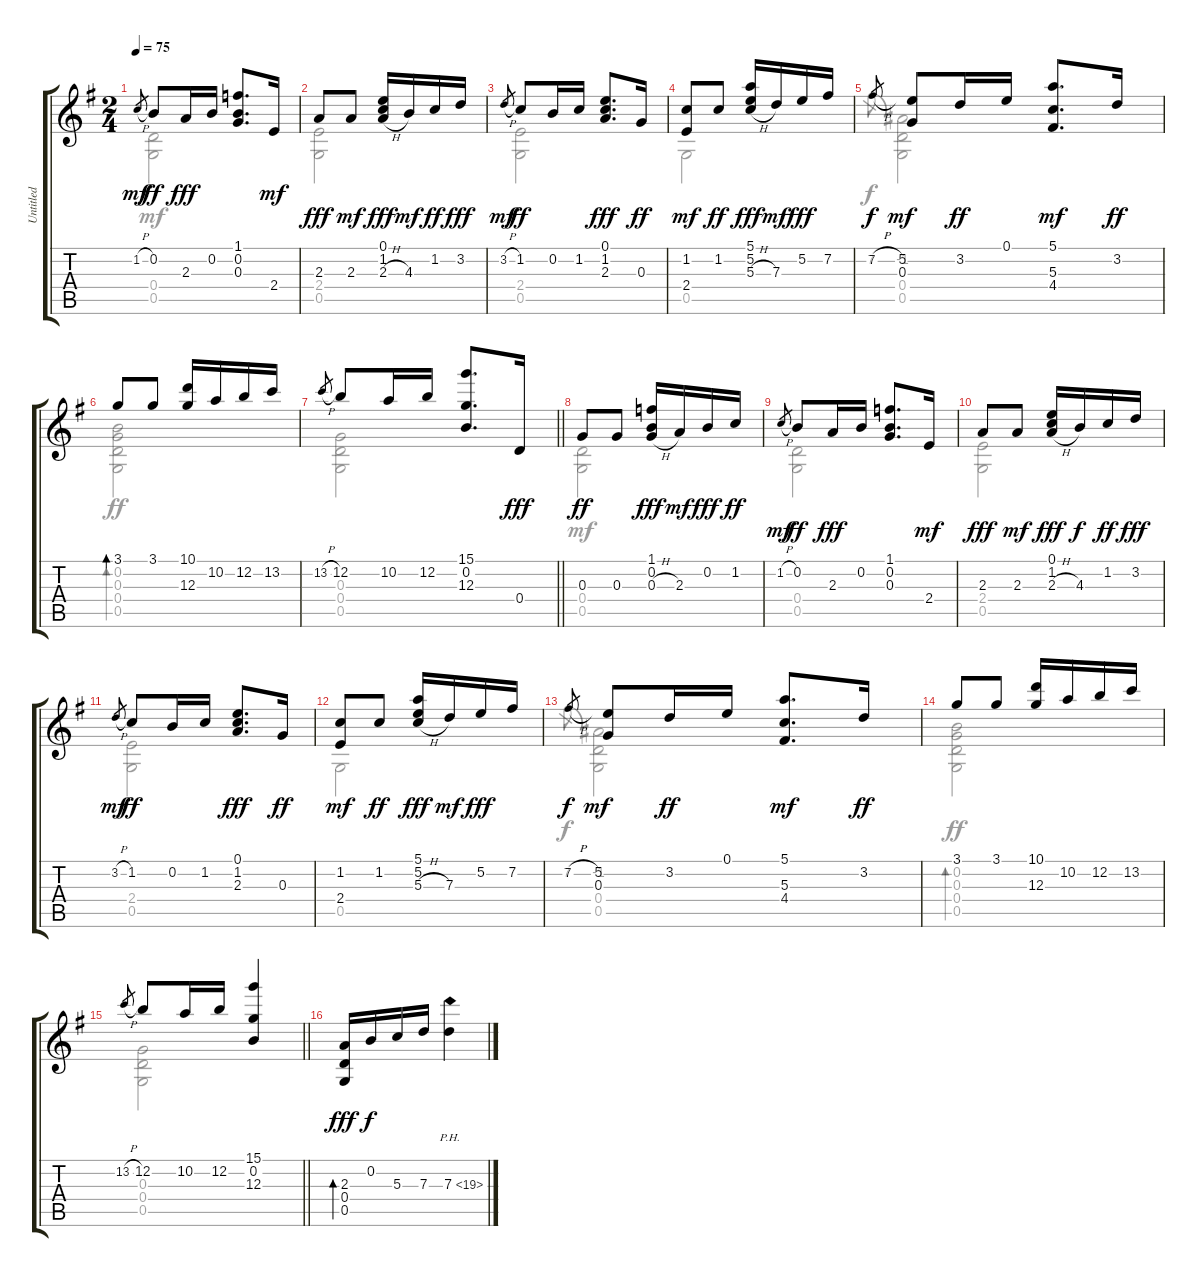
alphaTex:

\track ("Untitled" "Untitled") {instrument acousticguitarnylon}
\staff {score tabs}
\tuning (E4 B3 G3 D3 G2 D2) {hide}
\voice
\ts (2 4)
\tempo 75
\clef g2
\ks g
1.2{h}.8{gr dy mf} 0.2.8{dy ff} 2.3.16{dy fff} 0.2.16 (1.1 0.2 0.3).8{d} 2.4.16{dy mf} |
2.3.8{dy fff} 2.3.8{dy mf} (0.1 1.2 2.3{h}).16{dy fff} 4.3.16{dy mf} 1.2.16{dy ff} 3.2.16{dy fff} |
3.2{h}.8{gr dy mf} 1.2.8{dy ff} 0.2.16 1.2.16 (0.1 1.2 2.3).8{d dy fff} 0.3.16{dy ff} |
(1.2 2.4).8{dy mf} 1.2.8{dy ff} (5.1 5.2 5.3{h}).16{dy fff} 7.3.16{dy mf} 5.2.16{dy fff} 7.2.16 |
7.2{h}.8{gr dy f} (5.2 0.3).8{dy mf} 3.2.16{dy ff} 0.1.16 (5.1 5.3 4.4).8{d dy mf} 3.2.16{dy ff} |
3.1.8{bd 30} 3.1.8 (10.1 12.3).16 10.2.16 12.2.16 13.2.16 |
\barLineRight lightlight
13.2{h}.8{gr} 12.2.8 10.2.16 12.2.16 (15.1 0.2 12.3).8{d} 0.4.16{dy fff} |
0.3.8{dy ff} 0.3.8 (1.1 0.2 0.3{h}).16{dy fff} 2.3.16{dy mf} 0.2.16{dy fff} 1.2.16{dy ff} |
1.2{h}.8{gr dy mf} 0.2.8{dy ff} 2.3.16{dy fff} 0.2.16 (1.1 0.2 0.3).8{d} 2.4.16{dy mf} |
2.3.8{dy fff} 2.3.8{dy mf} (0.1 1.2 2.3{h}).16{dy fff} 4.3.16{dy f} 1.2.16{dy ff} 3.2.16{dy fff} |
3.2{h}.8{gr dy mf} 1.2.8{dy ff} 0.2.16 1.2.16 (0.1 1.2 2.3).8{d dy fff} 0.3.16{dy ff} |
(1.2 2.4).8{dy mf} 1.2.8{dy ff} (5.1 5.2 5.3{h}).16{dy fff} 7.3.16{dy mf} 5.2.16{dy fff} 7.2.16 |
7.2{h}.8{gr dy f} (5.2 0.3).8{dy mf} 3.2.16{dy ff} 0.1.16 (5.1 5.3 4.4).8{d dy mf} 3.2.16{dy ff} |
3.1.8 3.1.8 (10.1 12.3).16 10.2.16 12.2.16 13.2.16 |
\barLineRight lightlight
13.2{h}.8{gr} 12.2.8 10.2.16 12.2.16 (15.1 0.2 12.3).4 |
(2.3 0.4 0.5).16{bd 240 dy fff} 0.2.16{dy f} 5.3.16 7.3.16 7.3{ph 12}.4
\voice
\clef g2
\ottava regular
\simile none
\ks g
(0.4 0.5).2{dy mf} |
(2.4 0.5).2 |
(2.4 0.5).2 |
0.5.2 |
7.2{h}.8{gr dy f} (-1.2 0.4 0.5).2{dy mf} |
(0.2 0.3 0.4 0.5).2{bd 30 dy ff} |
\barLineRight lightlight
(0.3 0.4 0.5).2 |
(0.4 0.5).2{dy mf} |
(0.4 0.5).2 |
(2.4 0.5).2 |
(2.4 0.5).2 |
0.5.2 |
7.2{h}.8{gr dy f} (-1.2 0.4 0.5).2{dy mf} |
(0.2 0.3 0.4 0.5).2{bd 30 dy ff} |
\barLineRight lightlight
(0.3 0.4 0.5).2 |
